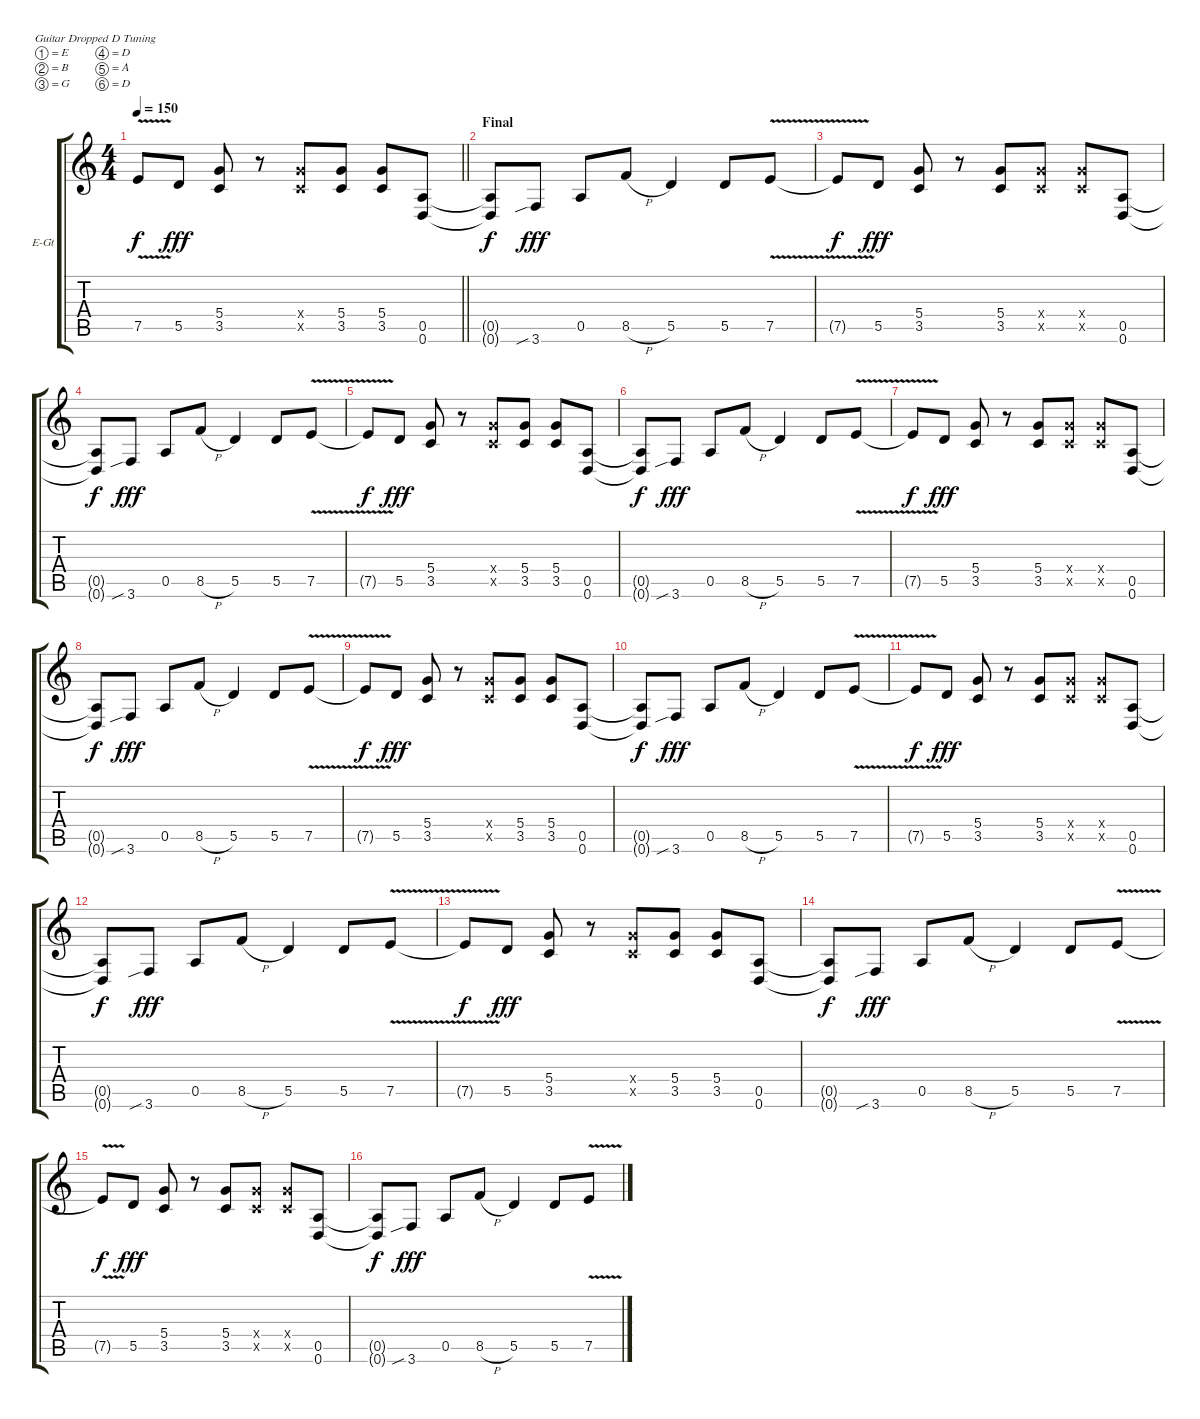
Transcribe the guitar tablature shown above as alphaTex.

\bracketExtendMode groupsimilarinstruments
\firstSystemTrackNameOrientation horizontal
\otherSystemsTrackNameOrientation horizontal
\track ("Guitar #1" "E-Gt") {instrument overdrivenguitar}
\staff {score tabs}
\tuning (E4 B3 G3 D3 A2 D2)
\ts (4 4)
\tempo 150
\clef g2
\barLineRight lightlight
\ks c
7.5{v t}.8{dy f} 5.5.8{dy fff} (5.4 3.5).8 r.8 (5.4{x} 3.5{x}).8 (5.4 3.5).8 (5.4 3.5).8 (0.5 0.6).8 |
\section ("" "Final")
(0.5{t} 0.6{t}).8{dy f} 3.6{sib}.8{dy fff} 0.5.8 8.5{h}.8 5.5.4 5.5.8 7.5{v}.8 |
7.5{v t}.8{dy f} 5.5.8{dy fff} (5.4 3.5).8 r.8 (5.4 3.5).8 (5.4{x} 3.5{x}).8 (5.4{x} 3.5{x}).8 (0.5 0.6).8 |
(0.5{t} 0.6{t}).8{dy f} 3.6{sib}.8{dy fff} 0.5.8 8.5{h}.8 5.5.4 5.5.8 7.5{v}.8 |
7.5{v t}.8{dy f} 5.5.8{dy fff} (5.4 3.5).8 r.8 (5.4{x} 3.5{x}).8 (5.4 3.5).8 (5.4 3.5).8 (0.5 0.6).8 |
(0.5{t} 0.6{t}).8{dy f} 3.6{sib}.8{dy fff} 0.5.8 8.5{h}.8 5.5.4 5.5.8 7.5{v}.8 |
7.5{v t}.8{dy f} 5.5.8{dy fff} (5.4 3.5).8 r.8 (5.4 3.5).8 (5.4{x} 3.5{x}).8 (5.4{x} 3.5{x}).8 (0.5 0.6).8 |
(0.5{t} 0.6{t}).8{dy f} 3.6{sib}.8{dy fff} 0.5.8 8.5{h}.8 5.5.4 5.5.8 7.5{v}.8 |
7.5{v t}.8{dy f} 5.5.8{dy fff} (5.4 3.5).8 r.8 (5.4{x} 3.5{x}).8 (5.4 3.5).8 (5.4 3.5).8 (0.5 0.6).8 |
(0.5{t} 0.6{t}).8{dy f} 3.6{sib}.8{dy fff} 0.5.8 8.5{h}.8 5.5.4 5.5.8 7.5{v}.8 |
7.5{v t}.8{dy f} 5.5.8{dy fff} (5.4 3.5).8 r.8 (5.4 3.5).8 (5.4{x} 3.5{x}).8 (5.4{x} 3.5{x}).8 (0.5 0.6).8 |
(0.5{t} 0.6{t}).8{dy f} 3.6{sib}.8{dy fff} 0.5.8 8.5{h}.8 5.5.4 5.5.8 7.5{v}.8 |
7.5{v t}.8{dy f} 5.5.8{dy fff} (5.4 3.5).8 r.8 (5.4{x} 3.5{x}).8 (5.4 3.5).8 (5.4 3.5).8 (0.5 0.6).8 |
(0.5{t} 0.6{t}).8{dy f} 3.6{sib}.8{dy fff} 0.5.8 8.5{h}.8 5.5.4 5.5.8 7.5{v}.8 |
7.5{v t}.8{dy f} 5.5.8{dy fff} (5.4 3.5).8 r.8 (5.4 3.5).8 (5.4{x} 3.5{x}).8 (5.4{x} 3.5{x}).8 (0.5 0.6).8 |
(0.5{t} 0.6{t}).8{dy f} 3.6{sib}.8{dy fff} 0.5.8 8.5{h}.8 5.5.4 5.5.8 7.5{v}.8
